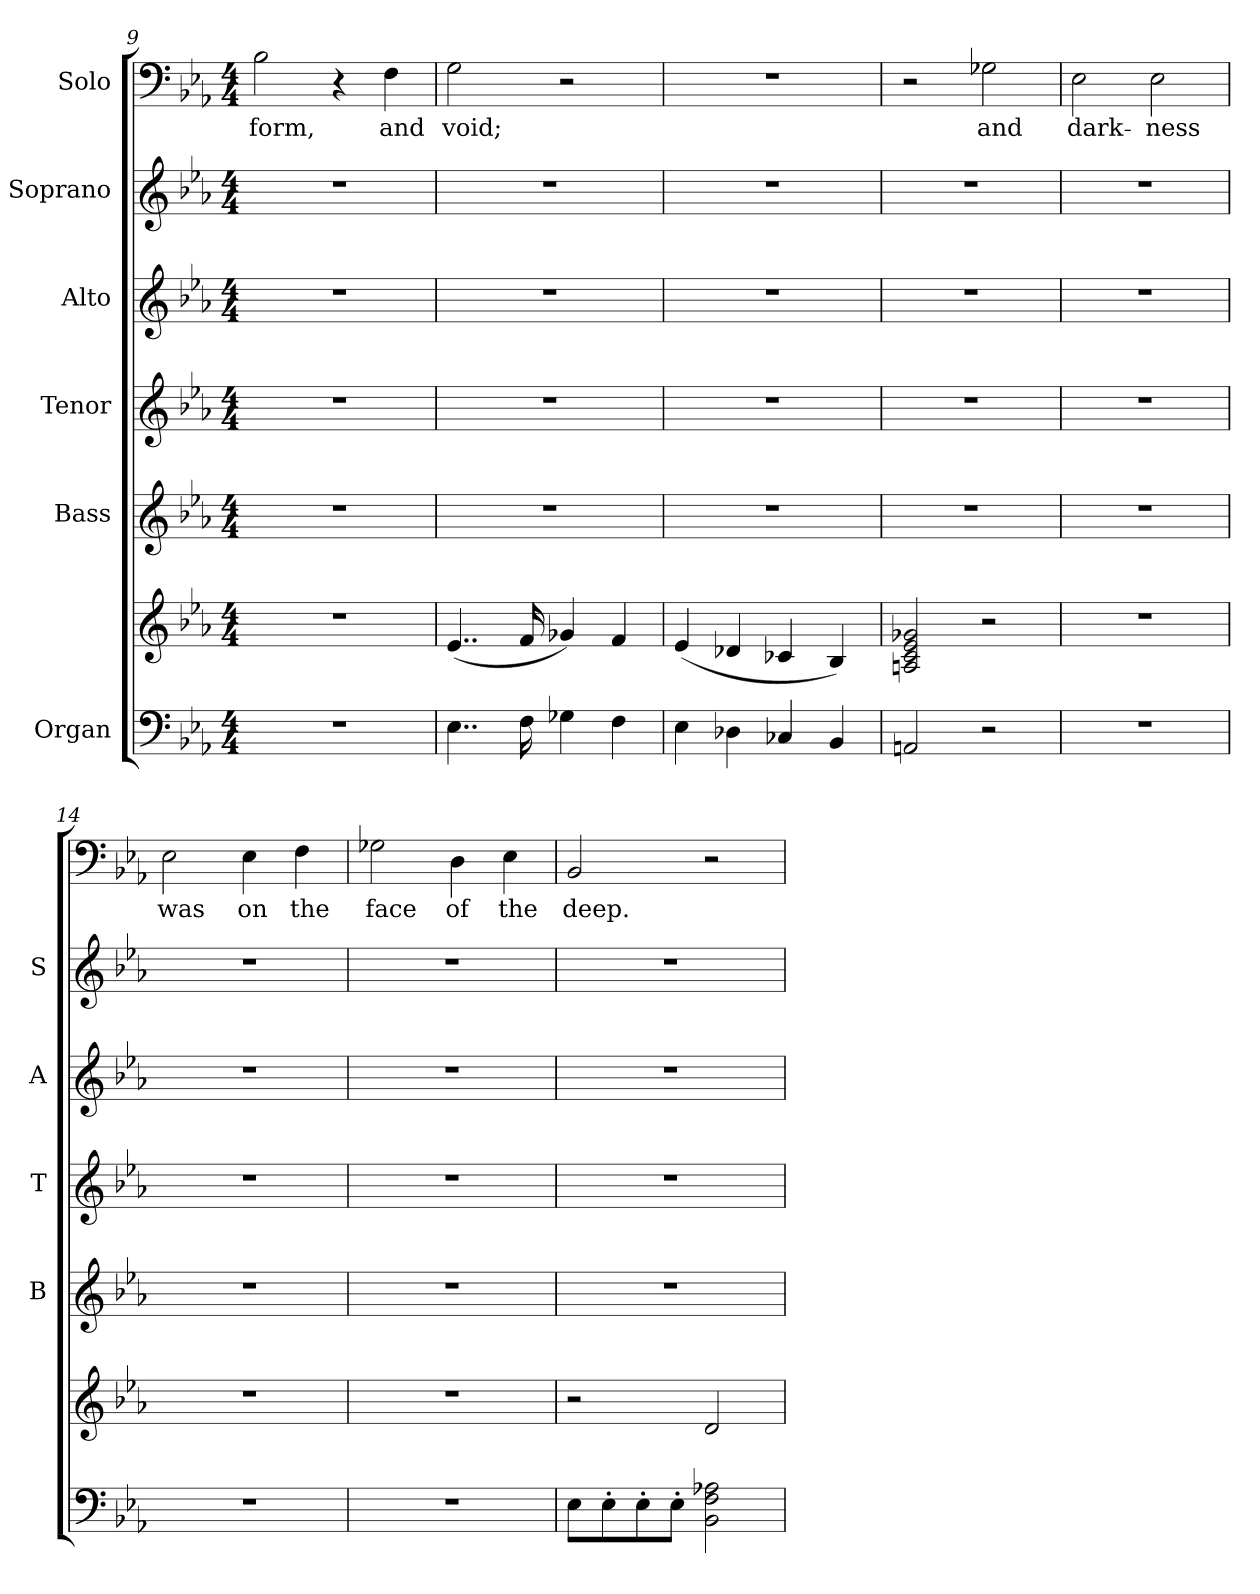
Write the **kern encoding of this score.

**kern	**kern	**kern	**kern	**kern	**kern	**kern	**text
*part6	*part6	*part5	*part4	*part3	*part2	*part1	*part1
*staff7	*staff6	*staff5	*staff4	*staff3	*staff2	*staff1	*staff1
*I"Organ	*	*I"Bass	*I"Tenor	*I"Alto	*I"Soprano	*I"Solo	*
*	*	*I'B	*I'T	*I'A	*I'S	*	*
*clefF4	*clefG2	*clefG2	*clefG2	*clefG2	*clefG2	*clefF4	*
*k[b-e-a-]	*k[b-e-a-]	*k[b-e-a-]	*k[b-e-a-]	*k[b-e-a-]	*k[b-e-a-]	*k[b-e-a-]	*
*E-:	*E-:	*E-:	*E-:	*E-:	*E-:	*E-:	*
*M4/4	*M4/4	*M4/4	*M4/4	*M4/4	*M4/4	*M4/4	*
=9	=9	=9	=9	=9	=9	=9	=9
!	!	!	!	!	!	!	!LO:LY:b
1r	1r	1r	1r	1r	1r	2B-\	form,
.	.	.	.	.	.	4r	.
!	!	!	!	!	!	!	!LO:LY:b
.	.	.	.	.	.	4F\	and
=10	=10	=10	=10	=10	=10	=10	=10
!	!	!	!	!	!	!	!LO:LY:b
4..E-\	(<4..e-/	1r	1r	1r	1r	2G\	void;
16F\	16f/	.	.	.	.	.	.
4G-X\	4g-X/)	.	.	.	.	2r	.
4F\	4f/	.	.	.	.	.	.
=11	=11	=11	=11	=11	=11	=11	=11
4E-\	(<4e-/	1r	1r	1r	1r	1r	.
4D-X\	4d-X/	.	.	.	.	.	.
4C-X/	4c-X/	.	.	.	.	.	.
4BB-/	4B-/)	.	.	.	.	.	.
=12	=12	=12	=12	=12	=12	=12	=12
2AAn/	2An/ 2c/ 2e-/ 2g-X/	1r	1r	1r	1r	2r	.
!	!	!	!	!	!	!	!LO:LY:b
2r	2r	.	.	.	.	2G-X\	and
=13	=13	=13	=13	=13	=13	=13	=13
!	!	!	!	!	!	!	!LO:LY:b
1r	1r	1r	1r	1r	1r	2E-\	dark-
!	!	!	!	!	!	!	!LO:LY:b
.	.	.	.	.	.	2E-\	-ness
=14	=14	=14	=14	=14	=14	=14	=14
!	!	!	!	!	!	!	!LO:LY:b
1r	1r	1r	1r	1r	1r	2E-\	was
!	!	!	!	!	!	!	!LO:LY:b
.	.	.	.	.	.	4E-\	on
!	!	!	!	!	!	!	!LO:LY:b
.	.	.	.	.	.	4F\	the
=15	=15	=15	=15	=15	=15	=15	=15
!	!	!	!	!	!	!	!LO:LY:b
1r	1r	1r	1r	1r	1r	2G-X\	face
!	!	!	!	!	!	!	!LO:LY:b
.	.	.	.	.	.	4D\	of
!	!	!	!	!	!	!	!LO:LY:b
.	.	.	.	.	.	4E-\	the
=16	=16	=16	=16	=16	=16	=16	=16
!	!	!	!	!	!	!	!LO:LY:b
8E-\L	2r	1r	1r	1r	1r	2BB-/	deep.
8E-'>\	.	.	.	.	.	.	.
8E-'>\	.	.	.	.	.	.	.
8E-'>\J	.	.	.	.	.	.	.
2BB-\ 2F\ 2A-X\	2d/	.	.	.	.	2r	.
=	=	=	=	=	=	=	=
*-	*-	*-	*-	*-	*-	*-	*-
